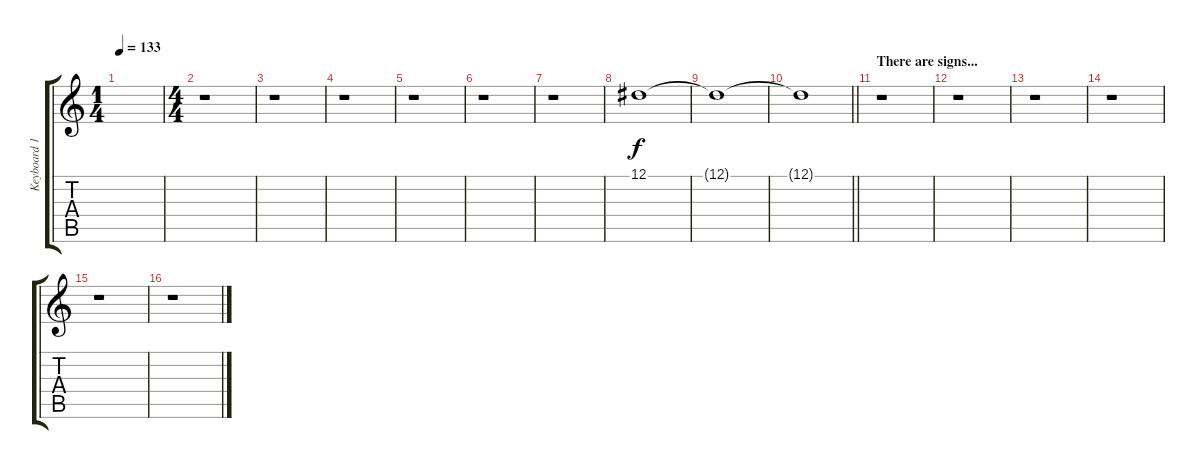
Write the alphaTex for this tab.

\track ("Keyboard 1" "Keyboard 1") {instrument synthstrings1}
\staff {score tabs}
\tuning (Eb4 Bb3 Gb3 Db3 Ab2 Eb2) {hide}
\ts (1 4)
\tempo 133
\clef g2
\ks c
|
\ts (4 4)
r.1 |
r.1 |
r.1 |
r.1 |
r.1 |
r.1 |
12.1.1 |
12.1{t}.1 |
\barLineRight lightlight
12.1{t}.1 |
\section ("" "There are signs...")
r.1 |
r.1 |
r.1 |
r.1 |
r.1 |
r.1
